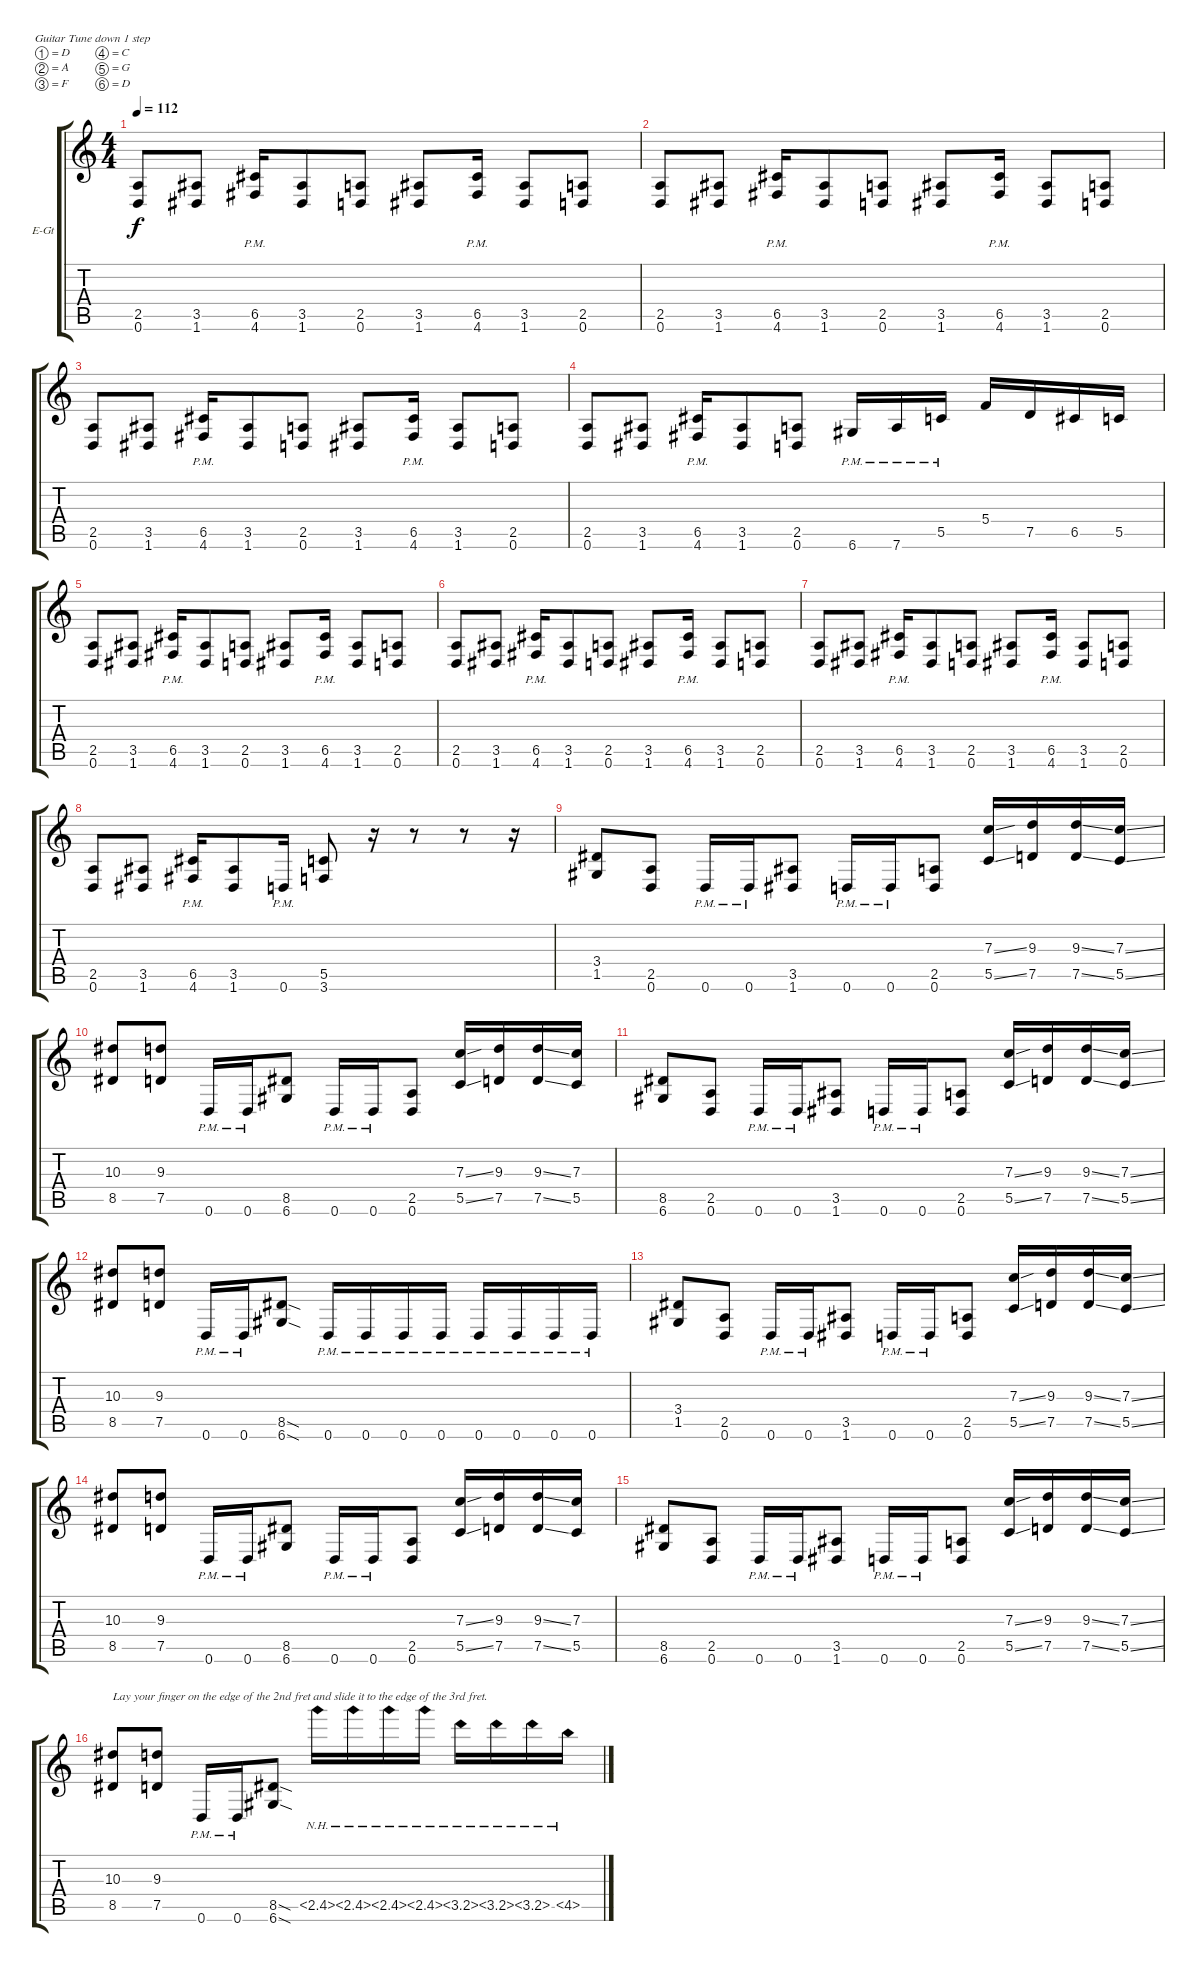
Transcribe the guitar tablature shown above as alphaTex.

\bracketExtendMode groupsimilarinstruments
\firstSystemTrackNameOrientation horizontal
\otherSystemsTrackNameOrientation horizontal
\track ("Logan Mader" "E-Gt") {instrument overdrivenguitar}
\staff {score tabs}
\tuning (D4 A3 F3 C3 G2 D2)
\ts (4 4)
\tempo 112
\clef g2
\ks c
(2.5 0.6).8{dy f} (3.5 1.6).8 (6.5{pm} 4.6{pm}).16 (3.5 1.6).8 (2.5 0.6).8 (3.5 1.6).8 (6.5{pm} 4.6{pm}).16 (3.5 1.6).8 (2.5 0.6).8 |
(2.5 0.6).8 (3.5 1.6).8 (6.5{pm} 4.6{pm}).16 (3.5 1.6).8 (2.5 0.6).8 (3.5 1.6).8 (6.5{pm} 4.6{pm}).16 (3.5 1.6).8 (2.5 0.6).8 |
(2.5 0.6).8 (3.5 1.6).8 (6.5{pm} 4.6{pm}).16 (3.5 1.6).8 (2.5 0.6).8 (3.5 1.6).8 (6.5{pm} 4.6{pm}).16 (3.5 1.6).8 (2.5 0.6).8 |
(2.5 0.6).8 (3.5 1.6).8 (6.5{pm} 4.6{pm}).16 (3.5 1.6).8 (2.5 0.6).8 6.6{pm}.16 7.6{pm}.16 5.5{pm}.16 5.4.16 7.5.16 6.5.16 5.5.16 |
(2.5 0.6).8 (3.5 1.6).8 (6.5{pm} 4.6{pm}).16 (3.5 1.6).8 (2.5 0.6).8 (3.5 1.6).8 (6.5{pm} 4.6{pm}).16 (3.5 1.6).8 (2.5 0.6).8 |
(2.5 0.6).8 (3.5 1.6).8 (6.5{pm} 4.6{pm}).16 (3.5 1.6).8 (2.5 0.6).8 (3.5 1.6).8 (6.5{pm} 4.6{pm}).16 (3.5 1.6).8 (2.5 0.6).8 |
(2.5 0.6).8 (3.5 1.6).8 (6.5{pm} 4.6{pm}).16 (3.5 1.6).8 (2.5 0.6).8 (3.5 1.6).8 (6.5{pm} 4.6{pm}).16 (3.5 1.6).8 (2.5 0.6).8 |
(2.5 0.6).8 (3.5 1.6).8 (6.5{pm} 4.6{pm}).16 (3.5 1.6).8 0.6{pm}.16 (5.5 3.6).8 r.16 r.8 r.8 r.16 |
(3.4 1.5).8 (2.5 0.6).8 0.6{pm}.16 0.6{pm}.16 (3.5 1.6).8 0.6{pm}.16 0.6{pm}.16 (2.5 0.6).8 (7.3{ss} 5.5{ss}).16 (9.3 7.5).16 (9.3{ss} 7.5{ss}).16 (7.3{ss} 5.5{ss}).16 |
(10.3 8.5).8 (9.3 7.5).8 0.6{pm}.16 0.6{pm}.16 (8.5 6.6).8 0.6{pm}.16 0.6{pm}.16 (2.5 0.6).8 (7.3{ss} 5.5{ss}).16 (9.3 7.5).16 (9.3{ss} 7.5{ss}).16 (7.3 5.5).16 |
(8.5 6.6).8 (2.5 0.6).8 0.6{pm}.16 0.6{pm}.16 (3.5 1.6).8 0.6{pm}.16 0.6{pm}.16 (2.5 0.6).8 (7.3{ss} 5.5{ss}).16 (9.3 7.5).16 (9.3{ss} 7.5{ss}).16 (7.3{ss} 5.5{ss}).16 |
(10.3 8.5).8 (9.3 7.5).8 0.6{pm}.16 0.6{pm}.16 (8.5{sod} 6.6{sod}).8 0.6{pm}.16 0.6{pm}.16 0.6{pm}.16 0.6{pm}.16 0.6{pm}.16 0.6{pm}.16 0.6{pm}.16 0.6{pm}.16 |
(3.4 1.5).8 (2.5 0.6).8 0.6{pm}.16 0.6{pm}.16 (3.5 1.6).8 0.6{pm}.16 0.6{pm}.16 (2.5 0.6).8 (7.3{ss} 5.5{ss}).16 (9.3 7.5).16 (9.3{ss} 7.5{ss}).16 (7.3{ss} 5.5{ss}).16 |
(10.3 8.5).8 (9.3 7.5).8 0.6{pm}.16 0.6{pm}.16 (8.5 6.6).8 0.6{pm}.16 0.6{pm}.16 (2.5 0.6).8 (7.3{ss} 5.5{ss}).16 (9.3 7.5).16 (9.3{ss} 7.5{ss}).16 (7.3 5.5).16 |
(8.5 6.6).8 (2.5 0.6).8 0.6{pm}.16 0.6{pm}.16 (3.5 1.6).8 0.6{pm}.16 0.6{pm}.16 (2.5 0.6).8 (7.3{ss} 5.5{ss}).16 (9.3 7.5).16 (9.3{ss} 7.5{ss}).16 (7.3{ss} 5.5{ss}).16 |
(10.3 8.5).8{txt "Lay your finger on the edge of the 2nd fret and slide it to the edge of the 3rd fret."} (9.3 7.5).8 0.6{pm}.16 0.6{pm}.16 (8.5{sod} 6.6{sod}).8 2.5{nh}.16 2.5{nh}.16 2.5{nh}.16 2.5{nh}.16 3.5{nh}.16 3.5{nh}.16 3.5{nh}.16 4.5{nh}.16
